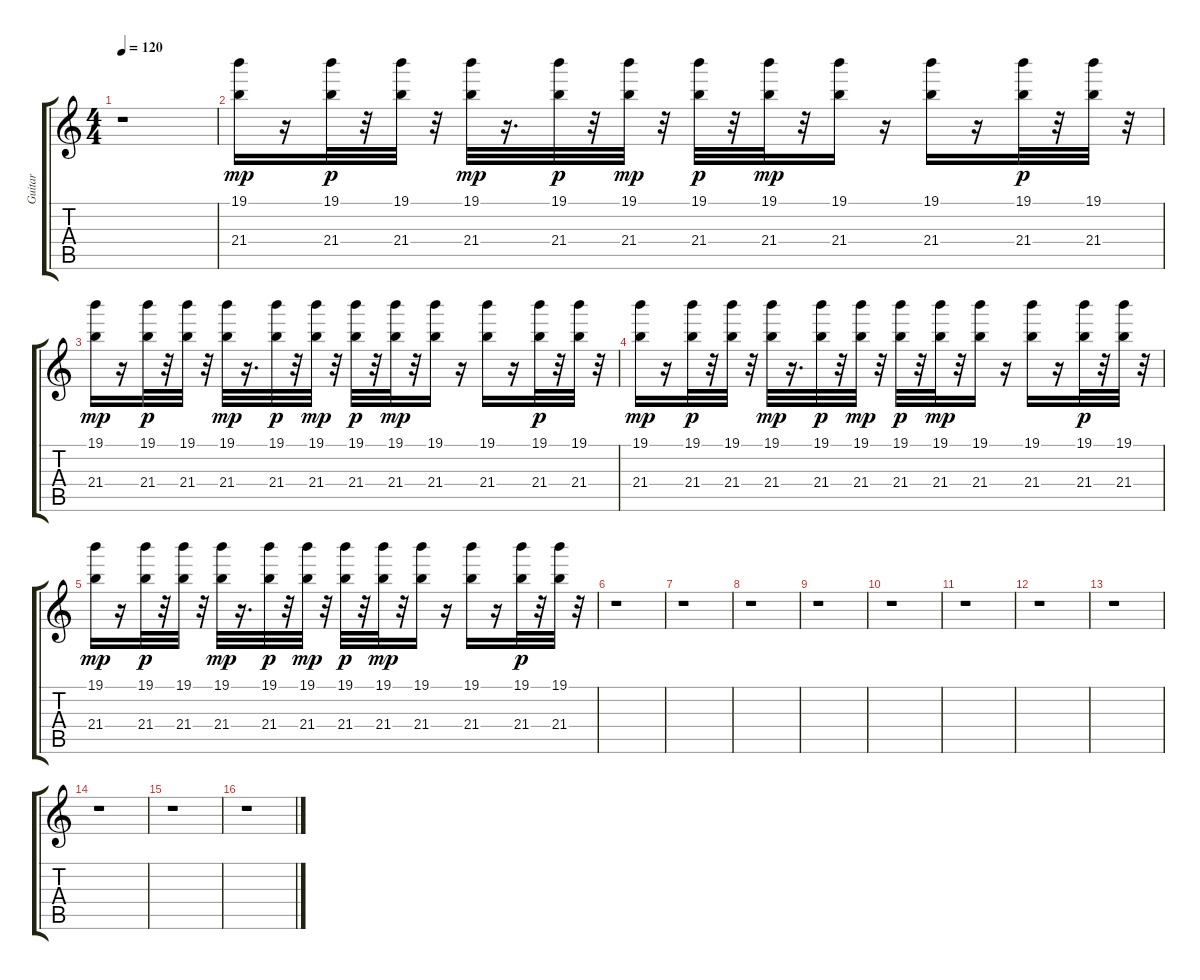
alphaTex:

\track ("Guitar" "Guitar") {instrument electricguitarclean}
\staff {score tabs}
\tuning (E4 B3 G3 D3 A2 E2) {hide}
\ts (4 4)
\tempo 120
\clef g2
\ks c
r.1{dy mp} |
(19.1 21.4).16 r.16 (19.1 21.4).32{dy p} r.32 (19.1 21.4).32 r.32 (19.1 21.4).32{dy mp} r.16{d} (19.1 21.4).32{dy p} r.32 (19.1 21.4).32{dy mp} r.32 (19.1 21.4).32{dy p} r.32 (19.1 21.4).32{dy mp} r.32 (19.1 21.4).16 r.16 (19.1 21.4).16 r.16 (19.1 21.4).32{dy p} r.32 (19.1 21.4).32 r.32 |
(19.1 21.4).16{dy mp} r.16 (19.1 21.4).32{dy p} r.32 (19.1 21.4).32 r.32 (19.1 21.4).32{dy mp} r.16{d} (19.1 21.4).32{dy p} r.32 (19.1 21.4).32{dy mp} r.32 (19.1 21.4).32{dy p} r.32 (19.1 21.4).32{dy mp} r.32 (19.1 21.4).16 r.16 (19.1 21.4).16 r.16 (19.1 21.4).32{dy p} r.32 (19.1 21.4).32 r.32 |
(19.1 21.4).16{dy mp} r.16 (19.1 21.4).32{dy p} r.32 (19.1 21.4).32 r.32 (19.1 21.4).32{dy mp} r.16{d} (19.1 21.4).32{dy p} r.32 (19.1 21.4).32{dy mp} r.32 (19.1 21.4).32{dy p} r.32 (19.1 21.4).32{dy mp} r.32 (19.1 21.4).16 r.16 (19.1 21.4).16 r.16 (19.1 21.4).32{dy p} r.32 (19.1 21.4).32 r.32 |
(19.1 21.4).16{dy mp} r.16 (19.1 21.4).32{dy p} r.32 (19.1 21.4).32 r.32 (19.1 21.4).32{dy mp} r.16{d} (19.1 21.4).32{dy p} r.32 (19.1 21.4).32{dy mp} r.32 (19.1 21.4).32{dy p} r.32 (19.1 21.4).32{dy mp} r.32 (19.1 21.4).16 r.16 (19.1 21.4).16 r.16 (19.1 21.4).32{dy p} r.32 (19.1 21.4).32 r.32 |
r.1 |
r.1 |
r.1 |
r.1 |
r.1 |
r.1 |
r.1 |
r.1 |
r.1 |
r.1 |
r.1
